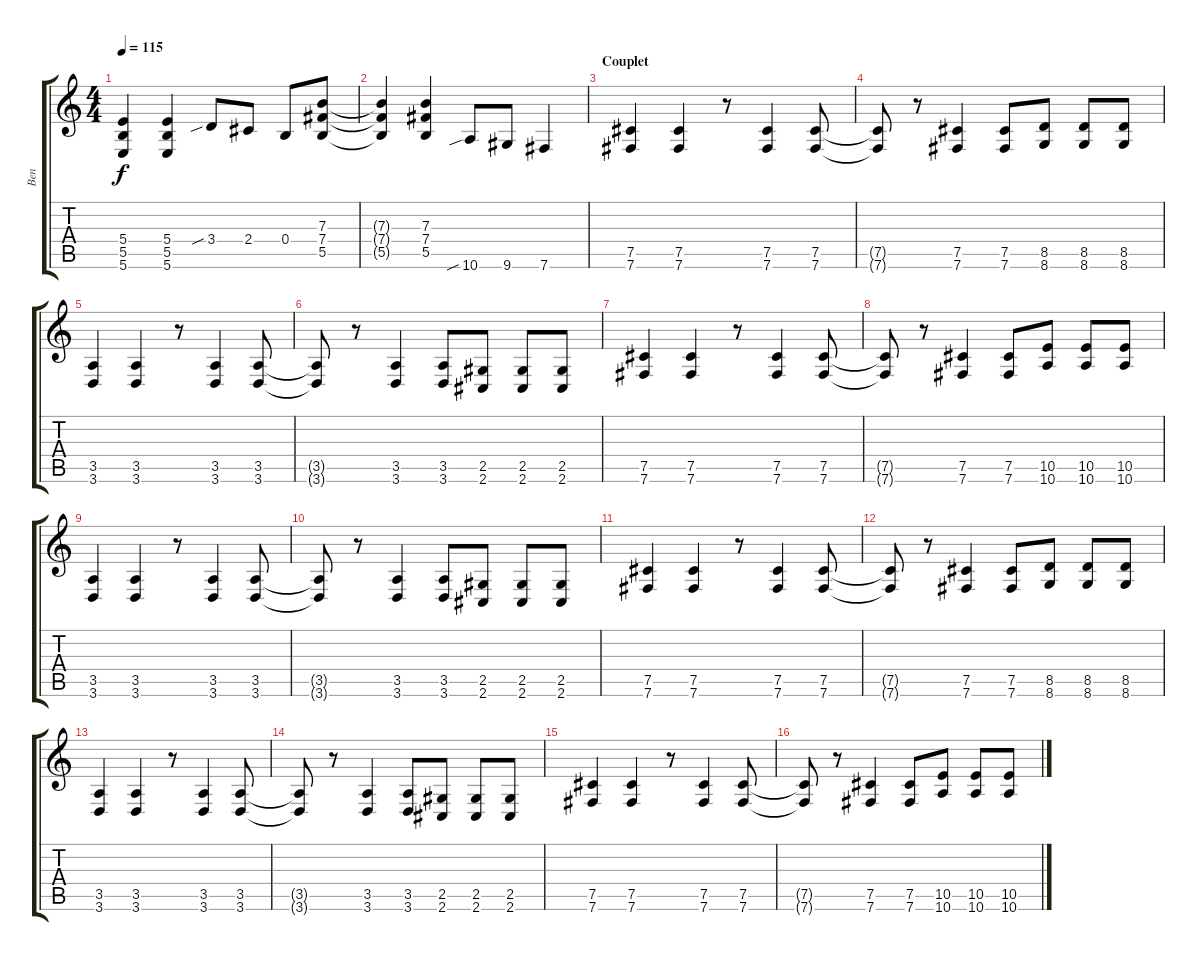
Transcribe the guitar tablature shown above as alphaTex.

\track ("Ben" "Ben") {instrument distortionguitar}
\staff {score tabs}
\tuning (Db4 Ab3 E3 B2 Gb2 B1) {hide}
\ts (4 4)
\tempo 115
\clef g2
\ks c
(5.4{t} 5.5{t} 5.6{t}).4{dy f} (5.4 5.5 5.6).4 3.4{sib}.8 2.4.8 0.4.8 (7.3 7.4 5.5).8 |
(7.3{t} 7.4{t} 5.5{t}).4 (7.3 7.4 5.5).4 10.6{sib}.8 9.6.8 7.6.4 |
\section ("" "Couplet")
(7.5 7.6).4 (7.5 7.6).4 r.8 (7.5 7.6).4 (7.5 7.6).8 |
(7.5{t} 7.6{t}).8 r.8 (7.5 7.6).4 (7.5 7.6).8 (8.5 8.6).8 (8.5 8.6).8 (8.5 8.6).8 |
(3.5 3.6).4 (3.5 3.6).4 r.8 (3.5 3.6).4 (3.5 3.6).8 |
(3.5{t} 3.6{t}).8 r.8 (3.5 3.6).4 (3.5 3.6).8 (2.5 2.6).8 (2.5 2.6).8 (2.5 2.6).8 |
(7.5 7.6).4 (7.5 7.6).4 r.8 (7.5 7.6).4 (7.5 7.6).8 |
(7.5{t} 7.6{t}).8 r.8 (7.5 7.6).4 (7.5 7.6).8 (10.5 10.6).8 (10.5 10.6).8 (10.5 10.6).8 |
(3.5 3.6).4 (3.5 3.6).4 r.8 (3.5 3.6).4 (3.5 3.6).8 |
(3.5{t} 3.6{t}).8 r.8 (3.5 3.6).4 (3.5 3.6).8 (2.5 2.6).8 (2.5 2.6).8 (2.5 2.6).8 |
(7.5 7.6).4 (7.5 7.6).4 r.8 (7.5 7.6).4 (7.5 7.6).8 |
(7.5{t} 7.6{t}).8 r.8 (7.5 7.6).4 (7.5 7.6).8 (8.5 8.6).8 (8.5 8.6).8 (8.5 8.6).8 |
(3.5 3.6).4 (3.5 3.6).4 r.8 (3.5 3.6).4 (3.5 3.6).8 |
(3.5{t} 3.6{t}).8 r.8 (3.5 3.6).4 (3.5 3.6).8 (2.5 2.6).8 (2.5 2.6).8 (2.5 2.6).8 |
(7.5 7.6).4 (7.5 7.6).4 r.8 (7.5 7.6).4 (7.5 7.6).8 |
(7.5{t} 7.6{t}).8 r.8 (7.5 7.6).4 (7.5 7.6).8 (10.5 10.6).8 (10.5 10.6).8 (10.5 10.6).8
